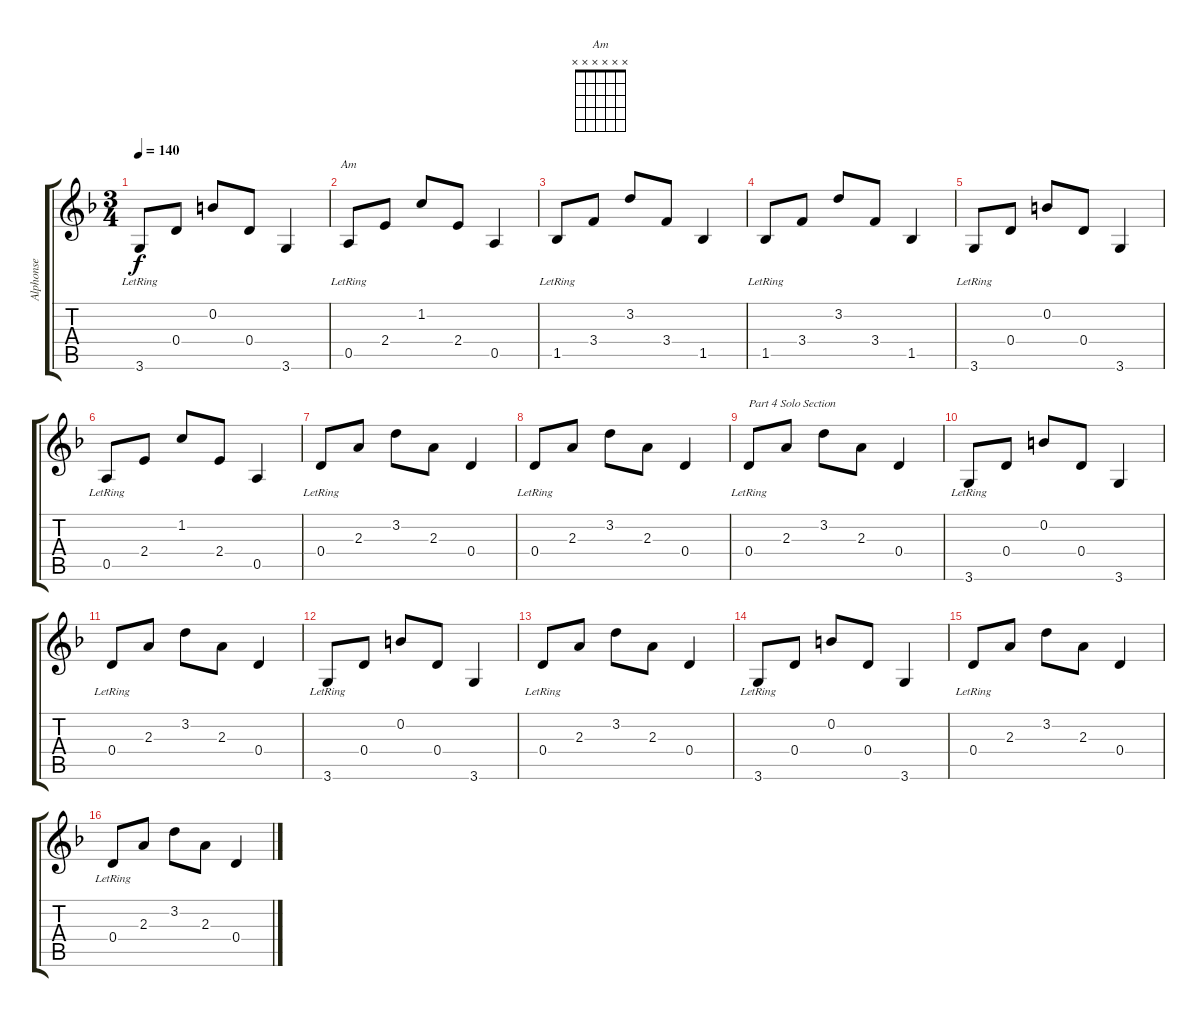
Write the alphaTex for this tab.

\track ("Alphonse" "Alphonse") {instrument acousticguitarsteel}
\staff {score tabs}
\tuning (E4 B3 G3 D3 A2 E2) {hide}
\chord ("Am" x x x x x x)
\ts (3 4)
\tempo 140
\clef g2
\ks dminor
3.6{lr}.8{dy f} 0.4.8 0.2.8 0.4.8 3.6.4 |
0.5{lr}.8{ch "Am"} 2.4.8 1.2.8 2.4.8 0.5.4 |
1.5{lr}.8 3.4.8 3.2.8 3.4.8 1.5.4 |
1.5{lr}.8 3.4.8 3.2.8 3.4.8 1.5.4 |
3.6{lr}.8 0.4.8 0.2.8 0.4.8 3.6.4 |
0.5{lr}.8 2.4.8 1.2.8 2.4.8 0.5.4 |
0.4{lr}.8 2.3.8 3.2.8 2.3.8 0.4.4 |
0.4{lr}.8 2.3.8 3.2.8 2.3.8 0.4.4 |
0.4{lr}.8{txt "Part 4 Solo Section"} 2.3.8 3.2.8 2.3.8 0.4.4 |
3.6{lr}.8 0.4.8 0.2.8 0.4.8 3.6.4 |
0.4{lr}.8 2.3.8 3.2.8 2.3.8 0.4.4 |
3.6{lr}.8 0.4.8 0.2.8 0.4.8 3.6.4 |
0.4{lr}.8 2.3.8 3.2.8 2.3.8 0.4.4 |
3.6{lr}.8 0.4.8 0.2.8 0.4.8 3.6.4 |
0.4{lr}.8 2.3.8 3.2.8 2.3.8 0.4.4 |
0.4{lr}.8 2.3.8 3.2.8 2.3.8 0.4.4
